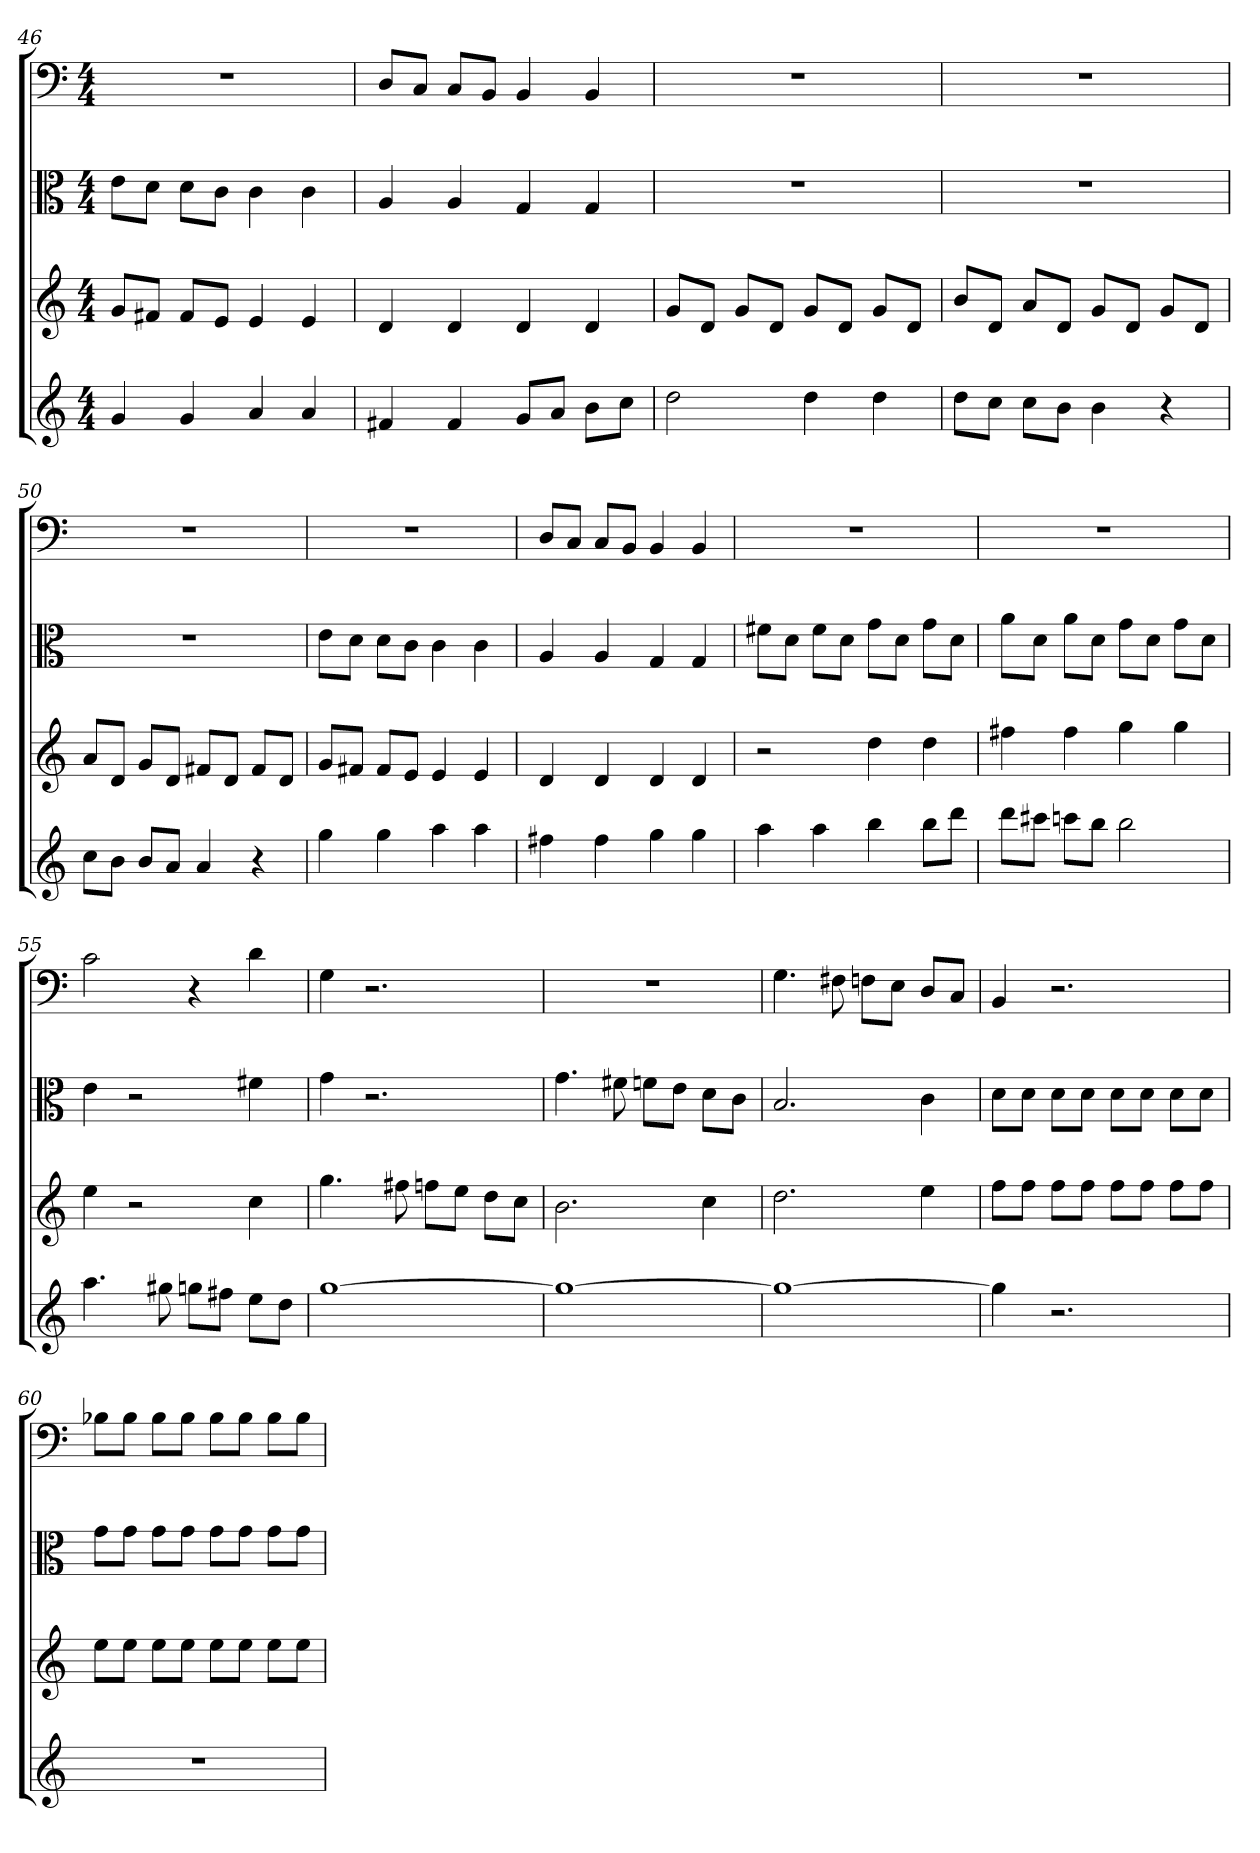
**kern	**kern	**kern	**kern
*part4	*part3	*part2	*part1
*staff4	*staff3	*staff2	*staff1
*	*	*clefC3	*clefF4
*k[]	*k[]	*k[]	*k[]
*C:	*C:	*C:	*C:
*M4/4	*M4/4	*M4/4	*M4/4
=46	=46	=46	=46
4g	8gL	8e\L	1r
.	8f#XJ	8d\J	.
4g	8f#L	8d\L	.
.	8eJ	8c\J	.
4a	4e	4c	.
4a	4e	4c	.
=47	=47	=47	=47
4f#X	4d	4A	8D/L
.	.	.	8C/J
4f#	4d	4A	8C/L
.	.	.	8BB/J
8gL	4d	4G	4BB
8aJ	.	.	.
8bL	4d	4G	4BB
8ccJ	.	.	.
=48	=48	=48	=48
2dd	8gL	1r	1r
.	8dJ	.	.
.	8gL	.	.
.	8dJ	.	.
4dd	8gL	.	.
.	8dJ	.	.
4dd	8gL	.	.
.	8dJ	.	.
=49	=49	=49	=49
8ddL	8bL	1r	1r
8ccJ	8dJ	.	.
8ccL	8aL	.	.
8bJ	8dJ	.	.
4b	8gL	.	.
.	8dJ	.	.
4r	8gL	.	.
.	8dJ	.	.
=50	=50	=50	=50
8ccL	8aL	1r	1r
8bJ	8dJ	.	.
8bL	8gL	.	.
8aJ	8dJ	.	.
4a	8f#XL	.	.
.	8dJ	.	.
4r	8f#L	.	.
.	8dJ	.	.
=51	=51	=51	=51
4gg	8gL	8e\L	1r
.	8f#XJ	8d\J	.
4gg	8f#L	8d\L	.
.	8eJ	8c\J	.
4aa	4e	4c	.
4aa	4e	4c	.
=52	=52	=52	=52
4ff#X	4d	4A	8D/L
.	.	.	8C/J
4ff#	4d	4A	8C/L
.	.	.	8BB/J
4gg	4d	4G	4BB
4gg	4d	4G	4BB
=53	=53	=53	=53
4aa	2r	8f#X\L	1r
.	.	8d\J	.
4aa	.	8f#\L	.
.	.	8d\J	.
4bb	4dd	8g\L	.
.	.	8d\J	.
8bbL	4dd	8g\L	.
8dddJ	.	8d\J	.
=54	=54	=54	=54
8dddL	4ff#X	8a\L	1r
8ccc#XJ	.	8d\J	.
8cccnL	4ff#	8a\L	.
8bbJ	.	8d\J	.
2bb	4gg	8g\L	.
.	.	8d\J	.
.	4gg	8g\L	.
.	.	8d\J	.
=55	=55	=55	=55
4.aa	4ee	4e	2c
.	2r	2r	.
8gg#X	.	.	.
8ggnL	.	.	4r
8ff#XJ	.	.	.
8eeL	4cc	4f#X	4d
8ddJ	.	.	.
=56	=56	=56	=56
[1gg	4.gg	4g	4G
.	.	2.r	2.r
.	8ff#X	.	.
.	8ffnL	.	.
.	8eeJ	.	.
.	8ddL	.	.
.	8ccJ	.	.
=57	=57	=57	=57
1gg_	2.b	4.g	1r
.	.	8f#X	.
.	.	8fn\L	.
.	.	8e\J	.
.	4cc	8d\L	.
.	.	8c\J	.
=58	=58	=58	=58
1gg_	2.dd	2.B	4.G
.	.	.	8F#X
.	.	.	8Fn\L
.	.	.	8E\J
.	4ee	4c	8D/L
.	.	.	8C/J
=59	=59	=59	=59
4gg]	8ffL	8d\L	4BB
.	8ffJ	8d\J	.
2.r	8ffL	8d\L	2.r
.	8ffJ	8d\J	.
.	8ffL	8d\L	.
.	8ffJ	8d\J	.
.	8ffL	8d\L	.
.	8ffJ	8d\J	.
=60	=60	=60	=60
1r	8eeL	8g\L	8B-X\L
.	8eeJ	8g\J	8B-\J
.	8eeL	8g\L	8B-\L
.	8eeJ	8g\J	8B-\J
.	8eeL	8g\L	8B-\L
.	8eeJ	8g\J	8B-\J
.	8eeL	8g\L	8B-\L
.	8eeJ	8g\J	8B-\J
=	=	=	=
*-	*-	*-	*-
